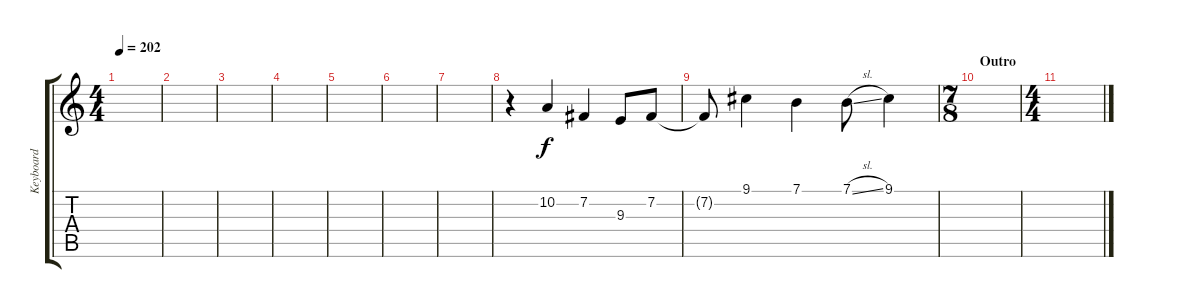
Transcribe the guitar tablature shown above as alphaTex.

\track ("Keyboard" "Keyboard") {instrument lead1square}
\staff {score tabs}
\tuning (E4 B3 G3 D3 A2 E2) {hide}
\ts (4 4)
\tempo 202
\clef g2
\ks c
|
|
|
|
|
|
|
r.4 10.2.4 7.2.4 9.3.8 7.2.8 |
7.2{t}.8 9.1.4 7.1.4 7.1{sl}.8 9.1.4 |
\ts (7 8)
\section ("" "Outro")
|
\ts (4 4)
